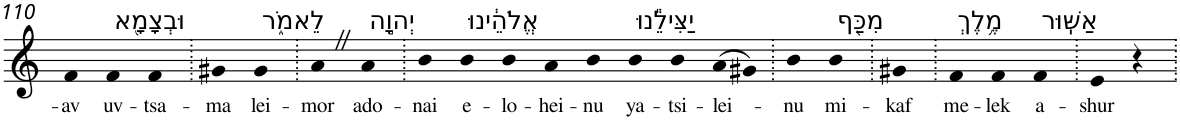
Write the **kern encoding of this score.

**kern	**text
*part1	*part1
*staff1	*staff1
*I"Piano	*
*I'Pno	*
!!LO:PB:g=z
*clefG2	*
*k[]	*
=110	=110
!	!LO:LY:b
4f	-av
!LO:TX:a:t=וּבְצָמָ֖א	!
!	!LO:LY:b
4f	uv-
!	!LO:LY:b
4f	-tsa-
=111.	=111.
!	!LO:LY:b
4g#X	-ma
!LO:TX:a:t=לֵאמֹ֑ר	!
!	!LO:LY:b
4g#	lei-
=112.	=112.
!	!LO:LY:b
4aZ	-mor
!LO:TX:a:t=יְהוָ֣ה	!
!	!LO:LY:b
4a	ado-
=113.	=113.
!	!LO:LY:b
4b	-nai
!LO:TX:a:t=אֱלֹהֵ֔ינוּ	!
!	!LO:LY:b
4b	e-
!	!LO:LY:b
4b	-lo-
!	!LO:LY:b
4a	-hei-
!	!LO:LY:b
4b	-nu
!LO:TX:a:t=יַצִּילֵ֕נוּ	!
!	!LO:LY:b
4b	ya-
!	!LO:LY:b
4b	-tsi-
!	!LO:LY:b
(>8a	-lei-
8g#X)	.
=114.	=114.
!	!LO:LY:b
4b	-nu
!LO:TX:a:t=מִכַּ֖ף	!
!	!LO:LY:b
4b	mi-
=115.	=115.
!	!LO:LY:b
4g#X	-kaf
=116.	=116.
!LO:TX:a:t=מֶ֥לֶךְ	!
!	!LO:LY:b
4f	me-
!	!LO:LY:b
4f	-lek
!LO:TX:a:t=אַשּֽׁוּר	!
!	!LO:LY:b
4f	a-
=117.	=117.
!	!LO:LY:b
4e	-shur
4r	.
=.	=.
*-	*-
